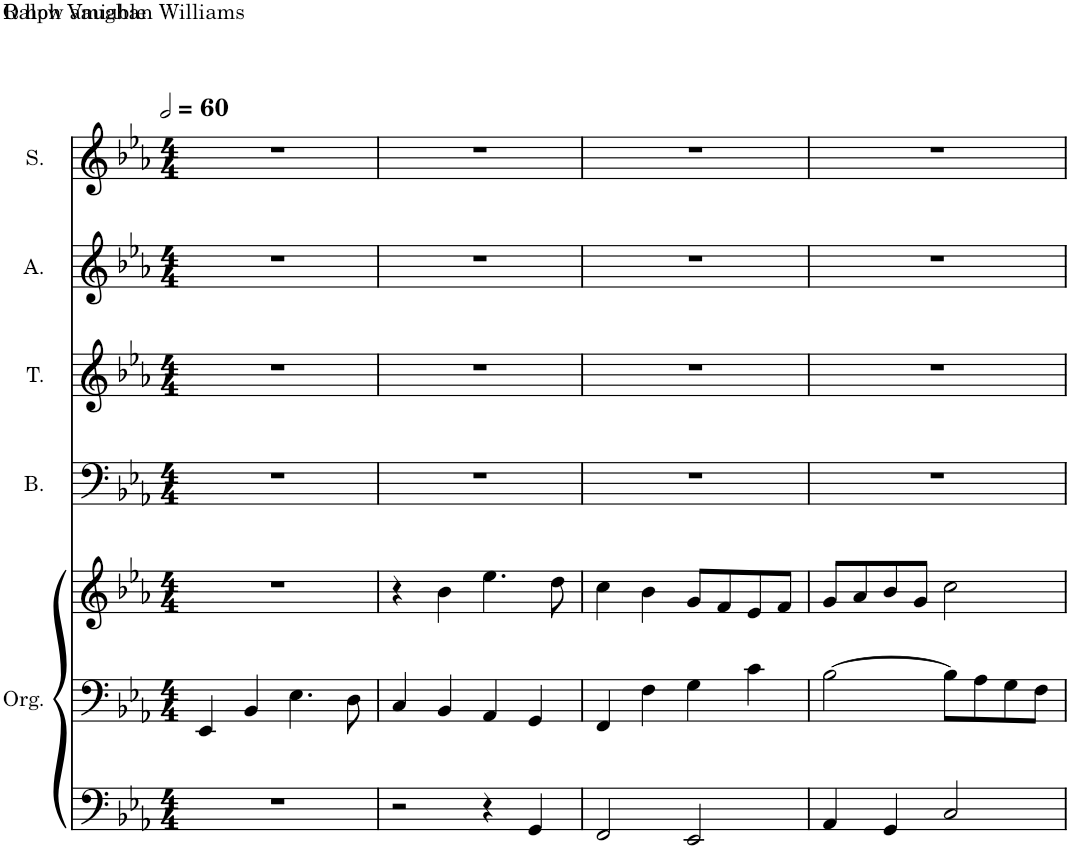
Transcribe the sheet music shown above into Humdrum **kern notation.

**kern	**kern	**kern	**kern	**kern	**kern	**kern
*part7	*part6	*part5	*part4	*part3	*part2	*part1
*staff7	*staff6	*staff5	*staff4	*staff3	*staff2	*staff1
*I"Pipe Organ	*I"Org.	*I"Pipe Organ	*I"B.	*I"T.	*I"A.	*I"S.
*I'P Org	*I'Org.	*I'P Org	*I'B.	*I'T.	*I'A.	*I'S.
*clefF4	*clefF4	*clefG2	*clefF4	*clefG2	*clefG2	*clefG2
*k[b-e-a-]	*k[b-e-a-]	*k[b-e-a-]	*k[b-e-a-]	*k[b-e-a-]	*k[b-e-a-]	*k[b-e-a-]
*M4/4	*M4/4	*M4/4	*M4/4	*M4/4	*M4/4	*M4/4
*MM120	*MM120	*MM120	*MM120	*MM120	*MM120	*MM120
=1	=1	=1	=1	=1	=1	=1
1r	4EE-/	1r	1r	1r	1r	1r
.	4BB-/	.	.	.	.	.
.	4.E-\	.	.	.	.	.
.	8D\	.	.	.	.	.
=2	=2	=2	=2	=2	=2	=2
2r	4C/	4r	1r	1r	1r	1r
.	4BB-/	4b-\	.	.	.	.
4r	4AA-/	4.ee-\	.	.	.	.
4GG/	4GG/	.	.	.	.	.
.	.	8dd\	.	.	.	.
=3	=3	=3	=3	=3	=3	=3
2FF/	4FF/	4cc\	1r	1r	1r	1r
.	4F\	4b-\	.	.	.	.
2EE-/	4G\	8g/L	.	.	.	.
.	.	8f/	.	.	.	.
.	4c\	8e-/	.	.	.	.
.	.	8f/J	.	.	.	.
=4	=4	=4	=4	=4	=4	=4
4AA-/	[2B-\	8g/L	1r	1r	1r	1r
.	.	8a-/	.	.	.	.
4GG/	.	8b-/	.	.	.	.
.	.	8g/J	.	.	.	.
2C/	8B-\L]	2cc\	.	.	.	.
.	8A-\	.	.	.	.	.
.	8G\	.	.	.	.	.
.	8F\J	.	.	.	.	.
=	=	=	=	=	=	=
*-	*-	*-	*-	*-	*-	*-
